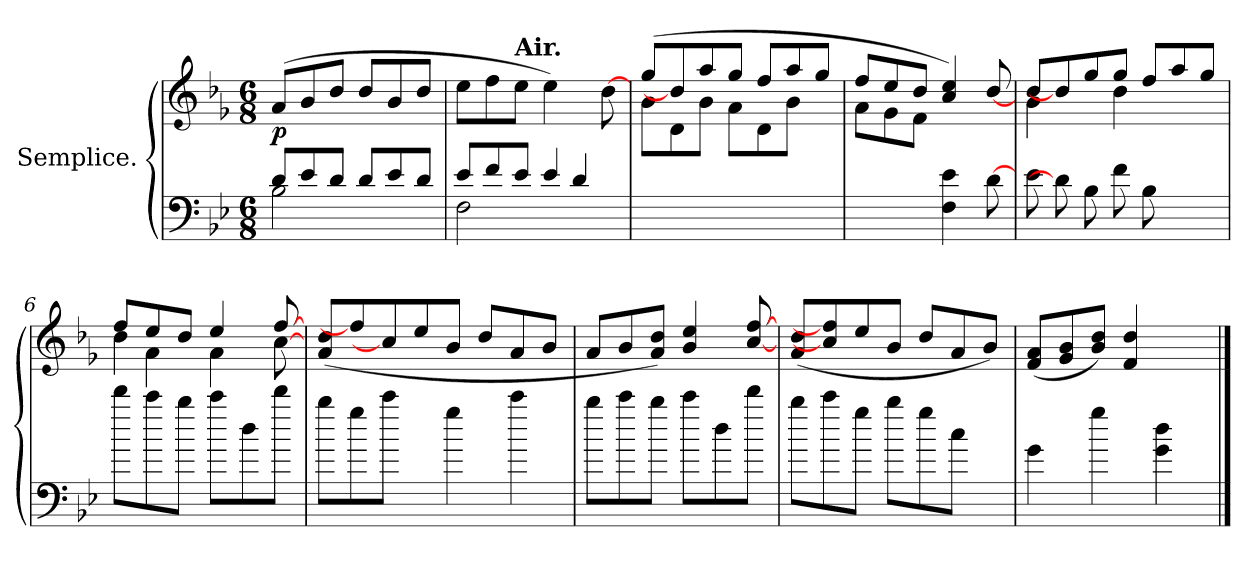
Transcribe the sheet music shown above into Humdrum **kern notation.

**kern	**kern	**dynam
*part1	*part1	*part1
*staff2	*staff1	*staff1/2
*I"Semplice.	*	*
*clefF4	*clefG3	*
*k[b-e-]	*k[b-e-]	*
*M6/8	*M6/8	*
=1	=1	=1
*^	*	*
!	!	!	!LO:DY:b
8d/L	2B-\	(>8f/L	p
8e-/	.	8g/	.
8d/J	.	8b-/J	.
8d/L	.	8b-/L	.
8e-/	4ryy	8g/	.
8d/J	.	8b-/J	.
=2	=2	=2	=2
8e-/L	2F\	8cc\L	.
8f/	.	8dd\	.
!	!	!LO:TX:a:B:t=Air.	!
8e-/J	.	8cc\J	.
4e-/	.	4cc\)	.
.	4d/	.	.
8ryy	.	[8b-\	.
*v	*v	*	*
=3	=3	=3
*	*^	*
2..ryy	(>8ee-/L	8g\L	.
.	8b-\]	8B-\	.
.	8ff/	8g\J	.
.	8ee-/J	8f\L	.
.	8dd/L	8B-\	.
.	8ff/	8g\J	.
.	8ee-/J	8ryy	.
=4	=4	=4	=4
4.ryy	8dd/L	8f\L	.
.	8cc/	8e-\	.
.	8b-/J	8d\J	.
4F\ 4e-\	4a/ 4cc/)	4.ryy	.
[8d\	[8b-/	.	.
=5	=5	=5	=5
*^	*^	*^	*
8e-\L	4.ryy	8b-/L	4g\	4ryy	8ryy	.
*	*	*	*	*v	*v	*
8d\]	.	8b-/]	.	.	.
8B-\	.	8ee-/	2ryy	8g\J	.
4ryy	8f\L	8ee-/J	.	4b-\	.
.	8B-\	8dd/L	.	.	.
*	*	*	*	*^	*
4ryy	4ryy	8ff/	.	4ryy	8g\J	.
.	.	8ee-/J	8ryy	.	8ryy	.
*v	*v	*	*	*	*	*
*	*	*	*v	*v	*
!!LO:LB:g=z
=6	=6	=6	=6	=6
8ddd\L	8dd/L	4b-\	8ryy	.
8ccc\	8cc/	.	4f\	.
8bb-\J	8b-/J	2ryy	.	.
8ccc\L	4cc/	.	4f\	.
8dd\	.	.	.	.
8ddd\J	[8dd/	.	[8a\	.
*	*v	*v	*v	*
=7	=7	=7
8bb-\L	(<8f/ 8b-/L	.
8gg\	8dd/]	.
8ccc\J	8a\]	.
8ryy	8cc/	.
4gg\	8g/J	.
.	8b-/L	.
4ccc\	8f/	.
.	8g/J	.
=8	=8	=8
8bb-\L	8f/L	.
8ccc\	8g/	.
8bb-\J	8f/ 8b-/J)	.
8ccc\L	4g/ 4cc/	.
8dd\	.	.
8ddd\J	[8a/ [8dd/	.
=9	=9	=9
8bb-\L	(<8f/ 8b-/L	.
8ccc\	8a/] 8dd/]	.
8gg\J	8cc/	.
8bb-\L	8g/J	.
8gg\	8b-/L	.
8cc\J	8f/	.
8ryy	8g/J)	.
=10	=10	=10
4g\	(<8d/ 8f/L	.
.	8e-/ 8g/	.
4gg\	8g/ 8b-/J)	.
.	4d/ 4b-/	.
4g\ 4dd\	.	.
.	8ryy	.
==	==	==
*-	*-	*-
